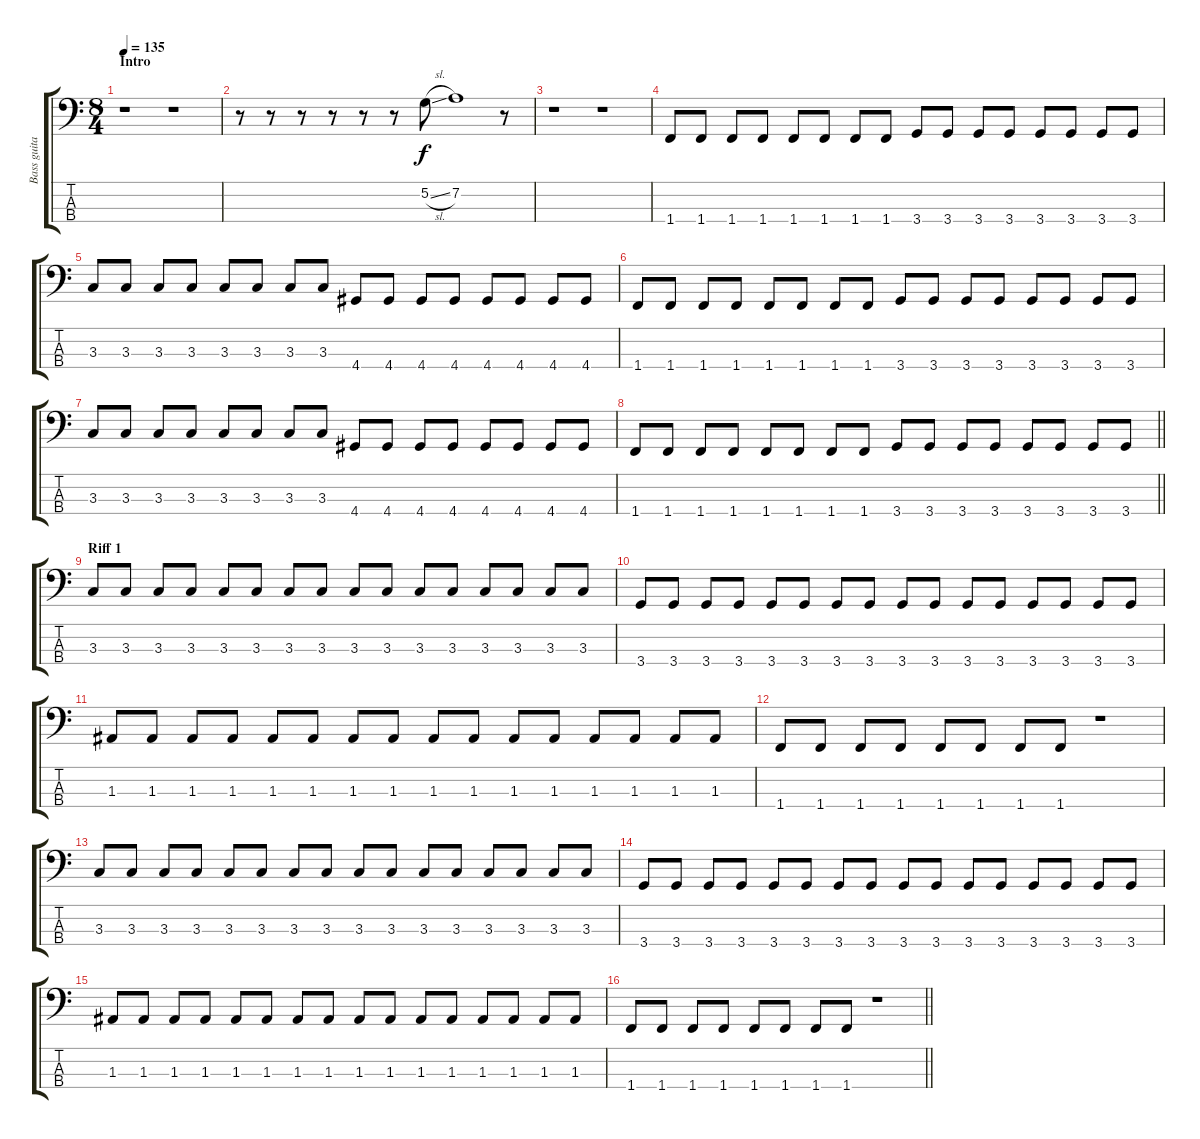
\track ("Bass guitar" "Bass guita") {instrument electricbassfinger}
\staff {score tabs}
\tuning (G2 D2 A1 E1) {hide}
\ts (8 4)
\section ("" "Intro")
\tempo 135
\clef f4
\ks c
r.1{dy f instrument electricbassfinger} r.1 |
r.8 r.8 r.8 r.8 r.8 r.8 5.2{sl}.8 7.2.1 r.8 |
r.1 r.1 |
1.4.8 1.4.8 1.4.8 1.4.8 1.4.8 1.4.8 1.4.8 1.4.8 3.4.8 3.4.8 3.4.8 3.4.8 3.4.8 3.4.8 3.4.8 3.4.8 |
3.3.8{instrument electricbasspick} 3.3.8 3.3.8 3.3.8 3.3.8 3.3.8 3.3.8 3.3.8 4.4.8 4.4.8 4.4.8 4.4.8 4.4.8 4.4.8 4.4.8 4.4.8 |
1.4.8 1.4.8 1.4.8 1.4.8 1.4.8 1.4.8 1.4.8 1.4.8 3.4.8 3.4.8 3.4.8 3.4.8 3.4.8 3.4.8 3.4.8 3.4.8 |
3.3.8 3.3.8 3.3.8 3.3.8 3.3.8 3.3.8 3.3.8 3.3.8 4.4.8 4.4.8 4.4.8 4.4.8 4.4.8 4.4.8 4.4.8 4.4.8 |
\barLineRight lightlight
1.4.8 1.4.8 1.4.8 1.4.8 1.4.8 1.4.8 1.4.8 1.4.8 3.4.8 3.4.8 3.4.8 3.4.8 3.4.8 3.4.8 3.4.8 3.4.8 |
\section ("" "Riff 1")
3.3.8 3.3.8 3.3.8 3.3.8 3.3.8 3.3.8 3.3.8 3.3.8 3.3.8 3.3.8 3.3.8 3.3.8 3.3.8 3.3.8 3.3.8 3.3.8 |
3.4.8 3.4.8 3.4.8 3.4.8 3.4.8 3.4.8 3.4.8 3.4.8 3.4.8 3.4.8 3.4.8 3.4.8 3.4.8 3.4.8 3.4.8 3.4.8 |
1.3.8 1.3.8 1.3.8 1.3.8 1.3.8 1.3.8 1.3.8 1.3.8 1.3.8 1.3.8 1.3.8 1.3.8 1.3.8 1.3.8 1.3.8 1.3.8 |
1.4.8 1.4.8 1.4.8 1.4.8 1.4.8 1.4.8 1.4.8 1.4.8 r.1 |
3.3.8 3.3.8 3.3.8 3.3.8 3.3.8 3.3.8 3.3.8 3.3.8 3.3.8 3.3.8 3.3.8 3.3.8 3.3.8 3.3.8 3.3.8 3.3.8 |
3.4.8 3.4.8 3.4.8 3.4.8 3.4.8 3.4.8 3.4.8 3.4.8 3.4.8 3.4.8 3.4.8 3.4.8 3.4.8 3.4.8 3.4.8 3.4.8 |
1.3.8 1.3.8 1.3.8 1.3.8 1.3.8 1.3.8 1.3.8 1.3.8 1.3.8 1.3.8 1.3.8 1.3.8 1.3.8 1.3.8 1.3.8 1.3.8 |
\barLineRight lightlight
1.4.8 1.4.8 1.4.8 1.4.8 1.4.8 1.4.8 1.4.8 1.4.8 r.1
